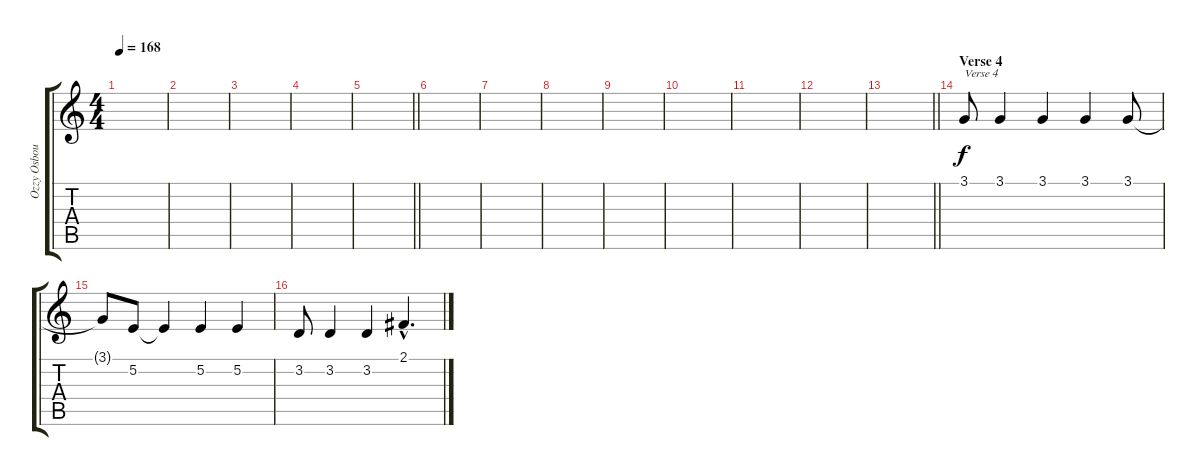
\track ("Ozzy Osbourne" "Ozzy Osbou") {instrument harmonica}
\staff {score tabs}
\tuning (E4 B3 G3 D3 A2 E2) {hide}
\ts (4 4)
\tempo 168
\clef g2
\ks c
|
|
|
|
\barLineRight lightlight
|
|
|
|
|
|
|
|
\barLineRight lightlight
|
\section ("" "Verse 4")
3.1.8{txt "Verse 4"} 3.1.4 3.1.4 3.1.4 3.1.8 |
3.1{t}.8 5.2.8 5.2{t}.4 5.2.4 5.2.4 |
3.2.8 3.2.4 3.2.4 2.1{hac}.4{d}
